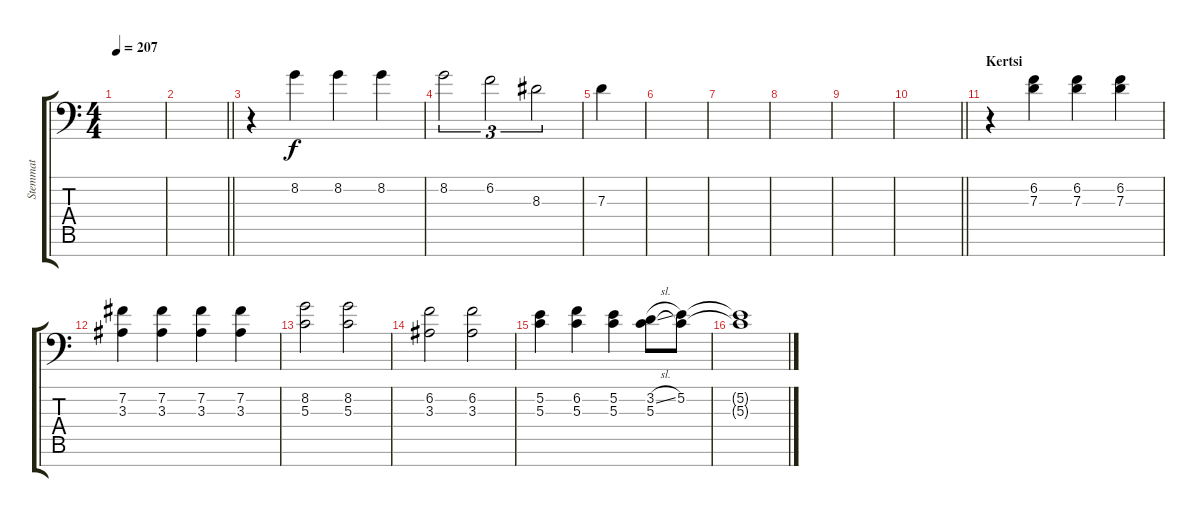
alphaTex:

\track ("Stemmat" "Stemmat") {instrument cello}
\staff {score tabs}
\tuning (E4 B3 G3 D3 A2 D2 A1) {hide}
\ts (4 4)
\tempo 207
\clef f4
\ks c
|
\barLineRight lightlight
|
\section ("" "")
r.4 8.2.4 8.2.4 8.2.4 |
8.2.2{tu (3 2)} 6.2.2{tu (3 2)} 8.3.2{tu (3 2)} |
7.3.4 |
|
|
|
|
\barLineRight lightlight
|
\section ("" "Kertsi")
r.4 (6.2 7.3).4 (6.2 7.3).4 (6.2 7.3).4 |
(7.2 3.3).4 (7.2 3.3).4 (7.2 3.3).4 (7.2 3.3).4 |
(8.2 5.3).2 (8.2 5.3).2 |
(6.2 3.3).2 (6.2 3.3).2 |
(5.2 5.3).4 (6.2 5.3).4 (5.2 5.3).4 (3.2{sl} 5.3).8 (5.2 5.3{t}).8 |
(5.2{t} 5.3{t}).1
